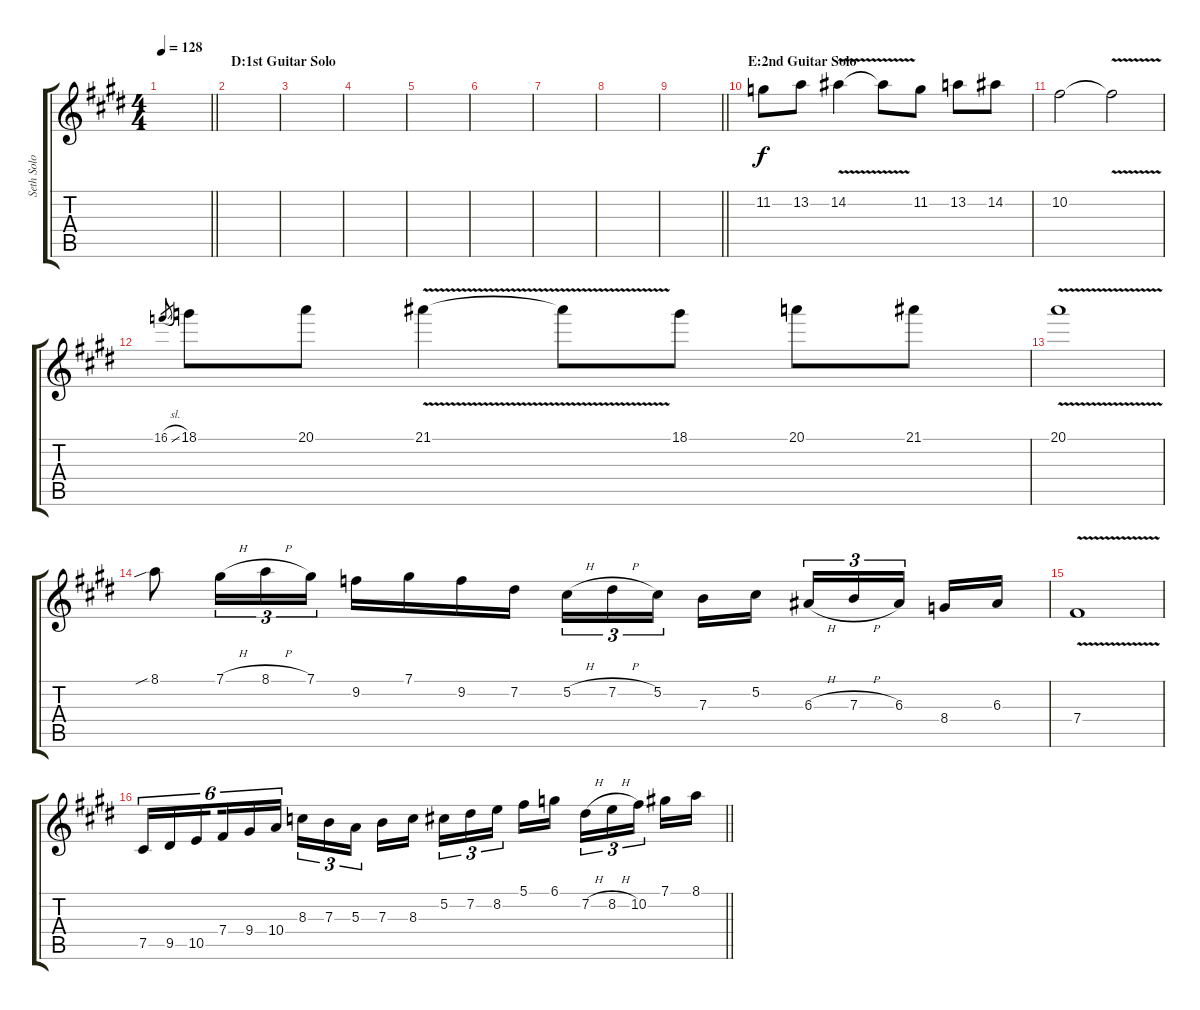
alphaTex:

\track ("Seth Solo" "Seth Solo") {instrument distortionguitar}
\staff {score tabs}
\tuning (Db4 Ab3 E3 B2 Gb2 Db2) {hide}
\ts (4 4)
\tempo 128
\clef g2
\barLineRight lightlight
\ks c#minor
|
\section ("" "D:1st Guitar Solo")
|
|
|
|
|
|
|
\barLineRight lightlight
|
\section ("" "E:2nd Guitar Solo")
11.2.8 13.2.8 14.2{v}.4 14.2{t}.8 11.2.8 13.2.8 14.2.8 |
10.2.2 10.2{v t}.2 |
16.1{sl}.8{gr} 18.1.8 20.1.8 21.1{v}.4 21.1{t}.8 18.1.8 20.1.8 21.1.8 |
20.1{v}.1 |
8.1{sib}.8 7.1{h}.16{tu (3 2)} 8.1{h}.16{tu (3 2)} 7.1.16{tu (3 2)} 9.2.16 7.1.16 9.2.16 7.2.16 5.2{h}.16{tu (3 2)} 7.2{h}.16{tu (3 2)} 5.2.16{tu (3 2) beam splitsecondary} 7.3.16 5.2.16 6.3{h}.16{tu (3 2)} 7.3{h}.16{tu (3 2)} 6.3.16{tu (3 2) beam splitsecondary} 8.4.16 6.3.16 |
7.4{v}.1 |
\barLineRight lightlight
7.5.16{tu (6 4)} 9.5.16{tu (6 4)} 10.5.16{tu (6 4) beam splitsecondary} 7.4.16{tu (6 4)} 9.4.16{tu (6 4)} 10.4.16{tu (6 4)} 8.3.16{tu (3 2)} 7.3.16{tu (3 2)} 5.3.16{tu (3 2) beam splitsecondary} 7.3.16 8.3.16 5.2.16{tu (3 2)} 7.2.16{tu (3 2)} 8.2.16{tu (3 2) beam splitsecondary} 5.1.16 6.1.16 7.2{h}.16{tu (3 2)} 8.2{h}.16{tu (3 2)} 10.2.16{tu (3 2) beam splitsecondary} 7.1.16 8.1.16
